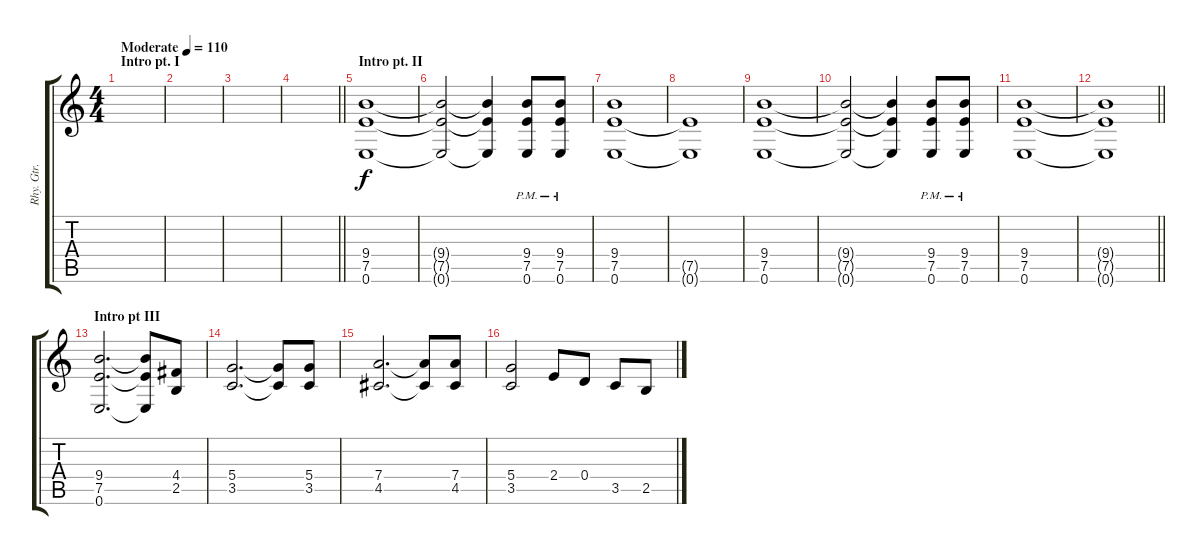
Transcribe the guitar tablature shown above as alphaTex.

\track ("Rhy. Gtr. 1" "Rhy. Gtr. ") {instrument distortionguitar}
\staff {score tabs}
\tuning (E4 B3 G3 D3 A2 E2) {hide}
\ts (4 4)
\section ("" "Intro pt. I")
\tempo (110 "Moderate")
\clef g2
\ks c
|
|
|
\barLineRight lightlight
|
\section ("" "Intro pt. II")
(9.4 7.5 0.6).1 |
(9.4{t} 7.5{t} 0.6{t}).2 (9.4{t} 7.5{t} 0.6{t}).4 (9.4{pm} 7.5{pm} 0.6{pm}).8 (9.4{pm} 7.5{pm} 0.6{pm}).8 |
(9.4 7.5 0.6).1 |
(7.5{t} 0.6{t}).1 |
(9.4 7.5 0.6).1 |
(9.4{t} 7.5{t} 0.6{t}).2 (9.4{t} 7.5{t} 0.6{t}).4 (9.4{pm} 7.5{pm} 0.6{pm}).8 (9.4{pm} 7.5{pm} 0.6{pm}).8 |
(9.4 7.5 0.6).1 |
\barLineRight lightlight
(9.4{t} 7.5{t} 0.6{t}).1 |
\section ("" "Intro pt III")
(9.4 7.5 0.6).2{d} (9.4{t} 7.5{t} 0.6{t}).8 (4.4 2.5).8 |
(5.4 3.5).2{d} (5.4{t} 3.5{t}).8 (5.4 3.5).8 |
(7.4 4.5).2{d} (7.4{t} 4.5{t}).8 (7.4 4.5).8 |
(5.4 3.5).2 2.4.8 0.4.8 3.5.8 2.5.8
